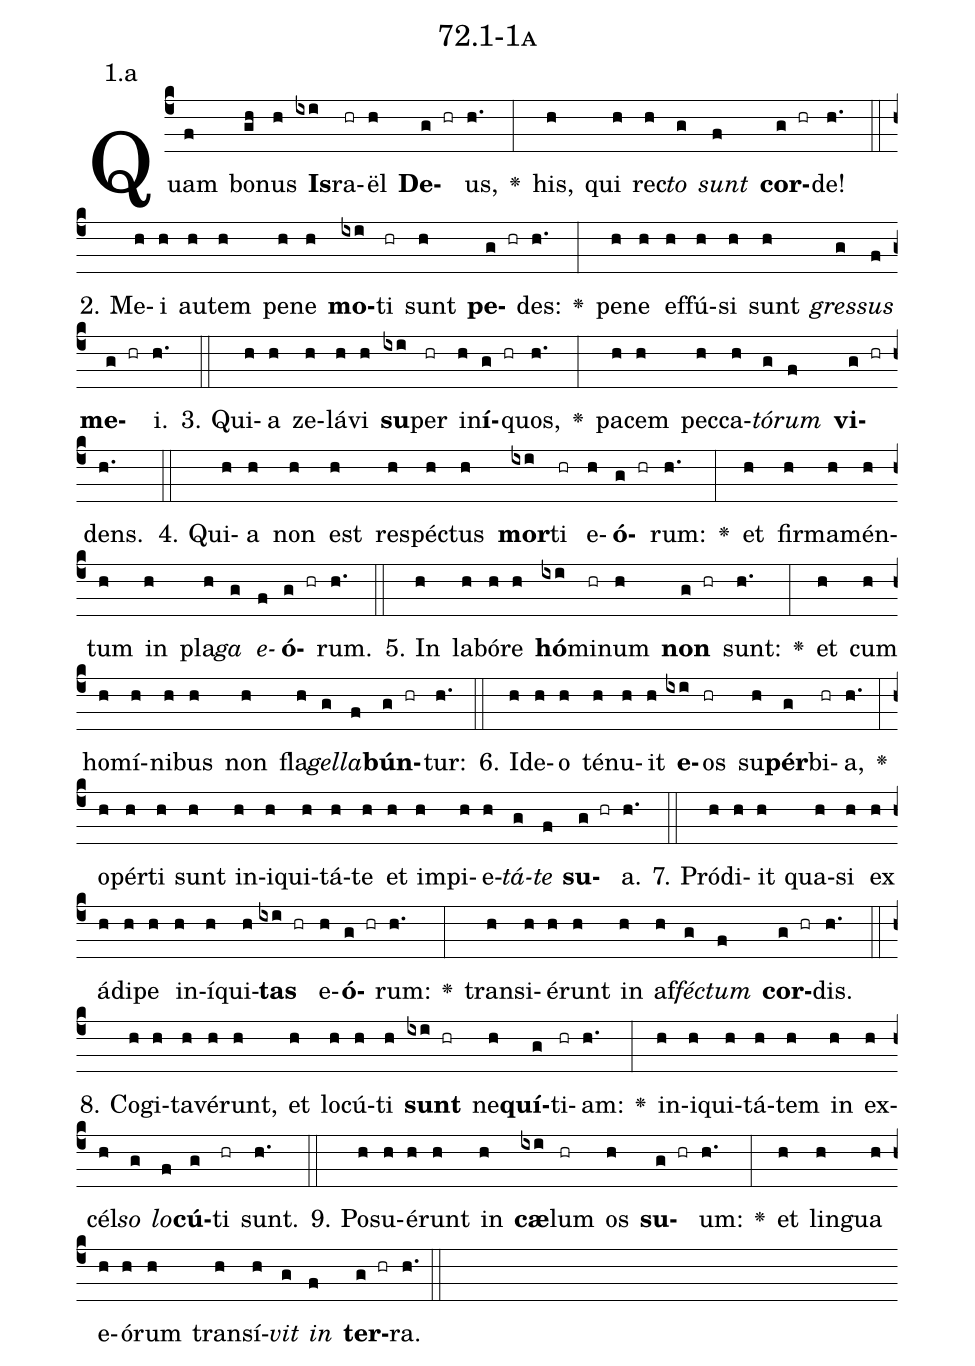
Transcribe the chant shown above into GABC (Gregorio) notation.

name: 72.1-1a;
annotation: 1.a;
%%
(c4)Quam(f) bo(gh)nus(h) <b>Is</b>(ixi)ra(hr)ël(h) <b>De</b>(g hr)us,(h.) <v>\greheightstar</v>(:) his,(h) qui(h) rec(h)<i>to</i>(g) <i>sunt</i>(f) <b>cor</b>(g hr)de!(h.) (::)
2. Me(h)i(h) au(h)tem(h) pe(h)ne(h) <b>mo</b>(ixi)ti(hr) sunt(h) <b>pe</b>(g hr)des:(h.) <v>\greheightstar</v>(:) pe(h)ne(h) ef(h)fú(h)si(h) sunt(h) <i>gres</i>(g)<i>sus</i>(f) <b>me</b>(g hr)i.(h.) (::)
3. Qui(h)a(h) ze(h)lá(h)vi(h) <b>su</b>(ixi)per(hr) in(h)<b>í</b>(g hr)quos,(h.) <v>\greheightstar</v>(:) pa(h)cem(h) pec(h)ca(h)<i>tó</i>(g)<i>rum</i>(f) <b>vi</b>(g hr)dens.(h.) (::)
4. Qui(h)a(h) non(h) est(h) re(h)spéc(h)tus(h) <b>mor</b>(ixi)ti(hr) e(h)<b>ó</b>(g hr)rum:(h.) <v>\greheightstar</v>(:) et(h) fir(h)ma(h)mén(h)tum(h) in(h) pla(h)<i>ga</i>(g) <i>e</i>(f)<b>ó</b>(g hr)rum.(h.) (::)
5. In(h) la(h)bó(h)re(h) <b>hó</b>(ixi)mi(hr)num(h) <b>non</b>(g hr) sunt:(h.) <v>\greheightstar</v>(:) et(h) cum(h) ho(h)mí(h)ni(h)bus(h) non(h) fla(h)<i>gel</i>(g)<i>la</i>(f)<b>bún</b>(g hr)tur:(h.) (::)
6. Id(h)e(h)o(h) té(h)nu(h)it(h) <b>e</b>(ixi)os(hr) su(h)<b>pér</b>(g)bi(hr)a,(h.) <v>\greheightstar</v>(:) o(h)pér(h)ti(h) sunt(h) in(h)i(h)qui(h)tá(h)te(h) et(h) im(h)pi(h)e(h)<i>tá</i>(g)<i>te</i>(f) <b>su</b>(g hr)a.(h.) (::)
7. Pród(h)i(h)it(h) qua(h)si(h) ex(h) á(h)di(h)pe(h) in(h)í(h)qui(h)<b>tas</b>(ixi hr) e(h)<b>ó</b>(g hr)rum:(h.) <v>\greheightstar</v>(:) trans(h)i(h)é(h)runt(h) in(h) af(h)<i>féc</i>(g)<i>tum</i>(f) <b>cor</b>(g hr)dis.(h.) (::)
8. Co(h)gi(h)ta(h)vé(h)runt,(h) et(h) lo(h)cú(h)ti(h) <b>sunt</b>(ixi hr) ne(h)<b>quí</b>(g)ti(hr)am:(h.) <v>\greheightstar</v>(:) in(h)i(h)qui(h)tá(h)tem(h) in(h) ex(h)cél(h)<i>so</i>(g) <i>lo</i>(f)<b>cú</b>(g)ti(hr) sunt.(h.) (::)
9. Po(h)su(h)é(h)runt(h) in(h) <b>cæ</b>(ixi)lum(hr) os(h) <b>su</b>(g hr)um:(h.) <v>\greheightstar</v>(:) et(h) lin(h)gua(h) e(h)ó(h)rum(h) trans(h)í(h)<i>vit</i>(g) <i>in</i>(f) <b>ter</b>(g hr)ra.(h.) (::)
